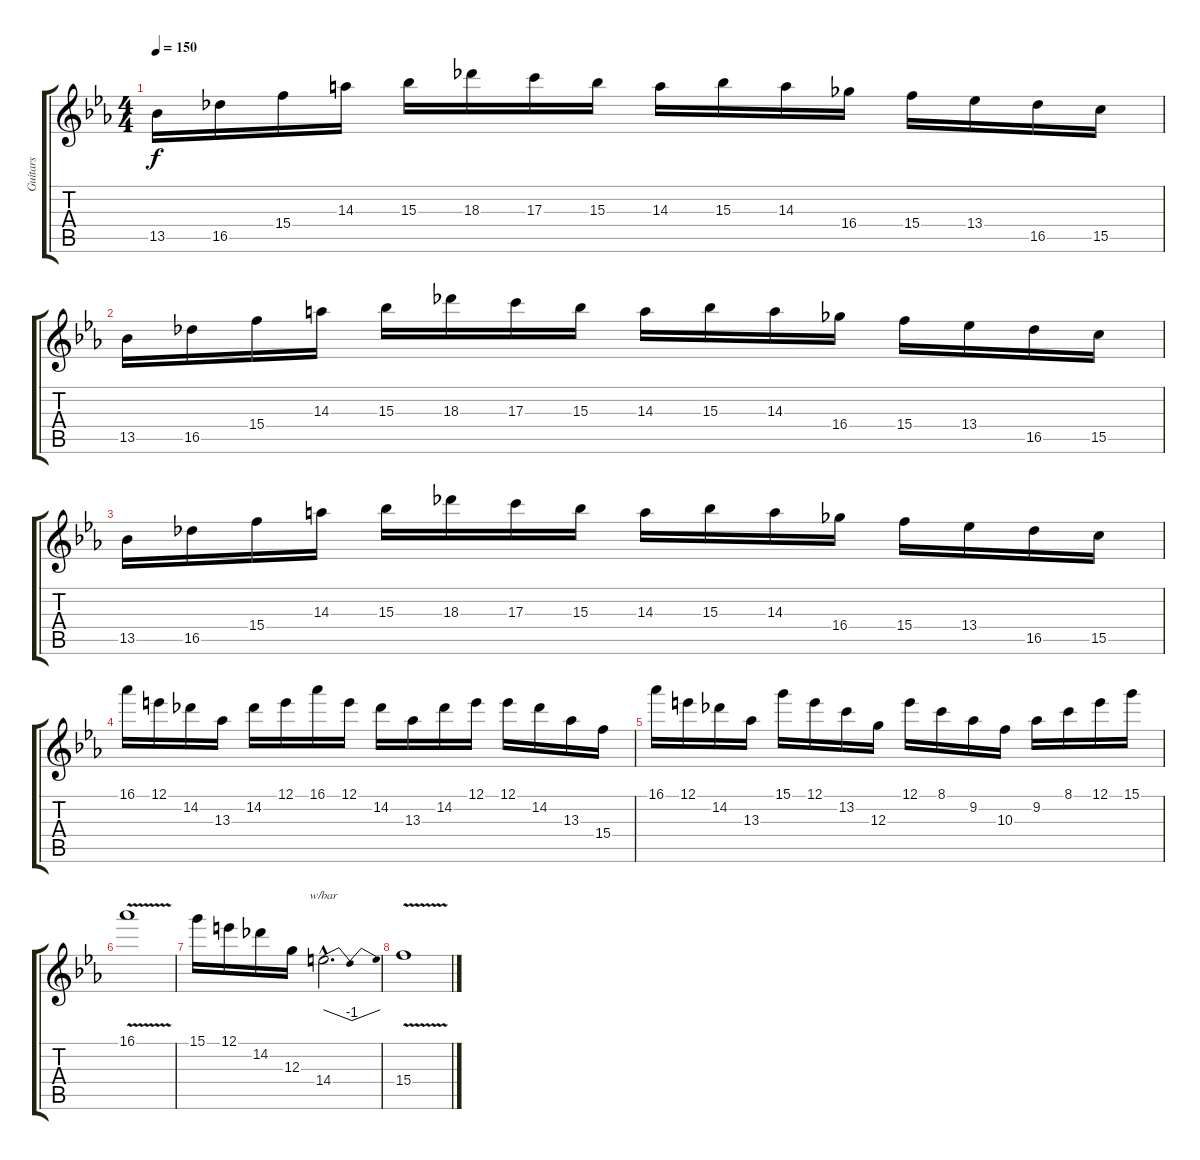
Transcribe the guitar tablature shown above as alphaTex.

\track ("Guitars" "Guitars") {instrument overdrivenguitar}
\staff {score tabs}
\tuning (E4 B3 G3 D3 A2 E2) {hide}
\ts (4 4)
\tempo 150
\clef g2
\ks cminor
13.5.16{dy f} 16.5.16 15.4.16 14.3.16 15.3.16 18.3.16 17.3.16 15.3.16 14.3.16 15.3.16 14.3.16 16.4.16 15.4.16 13.4.16 16.5.16 15.5.16 |
13.5.16 16.5.16 15.4.16 14.3.16 15.3.16 18.3.16 17.3.16 15.3.16 14.3.16 15.3.16 14.3.16 16.4.16 15.4.16 13.4.16 16.5.16 15.5.16 |
13.5.16 16.5.16 15.4.16 14.3.16 15.3.16 18.3.16 17.3.16 15.3.16 14.3.16 15.3.16 14.3.16 16.4.16 15.4.16 13.4.16 16.5.16 15.5.16 |
16.1.16 12.1.16 14.2.16 13.3.16 14.2.16 12.1.16 16.1.16 12.1.16 14.2.16 13.3.16 14.2.16 12.1.16 12.1.16 14.2.16 13.3.16 15.4.16 |
16.1.16 12.1.16 14.2.16 13.3.16 15.1.16 12.1.16 13.2.16 12.3.16 12.1.16 8.1.16 9.2.16 10.3.16 9.2.16 8.1.16 12.1.16 15.1.16 |
16.1{v}.1 |
15.1.16 12.1.16 14.2.16 12.3.16 14.4{hac}.2{d tbe (dip default 0 0 30 -4 60 0)} |
15.4{v}.1
